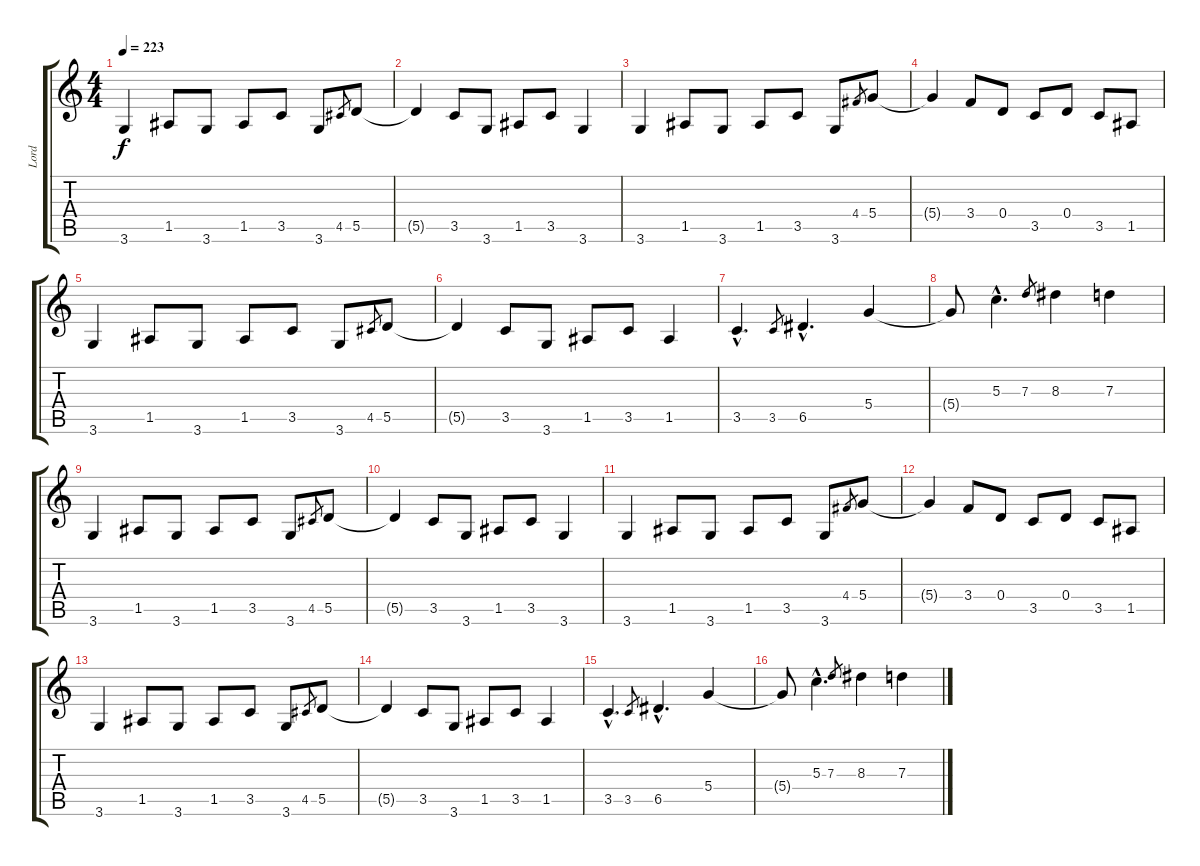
\track ("Lord" "Lord") {instrument rockorgan}
\staff {score tabs}
\tuning (E5 B4 G4 D4 A3 E3) {hide}
\ts (4 4)
\tempo 223
\clef g2
\ks c
3.6.4{dy f} 1.5.8 3.6.8 1.5.8 3.5.8 3.6.8 4.5.8{gr} 5.5.8 |
5.5{t}.4 3.5.8 3.6.8 1.5.8 3.5.8 3.6.4 |
3.6.4 1.5.8 3.6.8 1.5.8 3.5.8 3.6.8 4.4.8{gr} 5.4.8 |
5.4{t}.4 3.4.8 0.4.8 3.5.8 0.4.8 3.5.8 1.5.8 |
3.6.4 1.5.8 3.6.8 1.5.8 3.5.8 3.6.8 4.5.8{gr} 5.5.8 |
5.5{t}.4 3.5.8 3.6.8 1.5.8 3.5.8 1.5.4 |
3.5{hac}.4{d} 3.5.8{gr} 6.5{hac}.4{d} 5.4.4 |
5.4{t}.8 5.3{hac}.4{d} 7.3.8{gr} 8.3.4 7.3.4 |
3.6.4 1.5.8 3.6.8 1.5.8 3.5.8 3.6.8 4.5.8{gr} 5.5.8 |
5.5{t}.4 3.5.8 3.6.8 1.5.8 3.5.8 3.6.4 |
3.6.4 1.5.8 3.6.8 1.5.8 3.5.8 3.6.8 4.4.8{gr} 5.4.8 |
5.4{t}.4 3.4.8 0.4.8 3.5.8 0.4.8 3.5.8 1.5.8 |
3.6.4 1.5.8 3.6.8 1.5.8 3.5.8 3.6.8 4.5.8{gr} 5.5.8 |
5.5{t}.4 3.5.8 3.6.8 1.5.8 3.5.8 1.5.4 |
3.5{hac}.4{d} 3.5.8{gr} 6.5{hac}.4{d} 5.4.4 |
5.4{t}.8 5.3{hac}.4{d} 7.3.8{gr} 8.3.4 7.3.4
